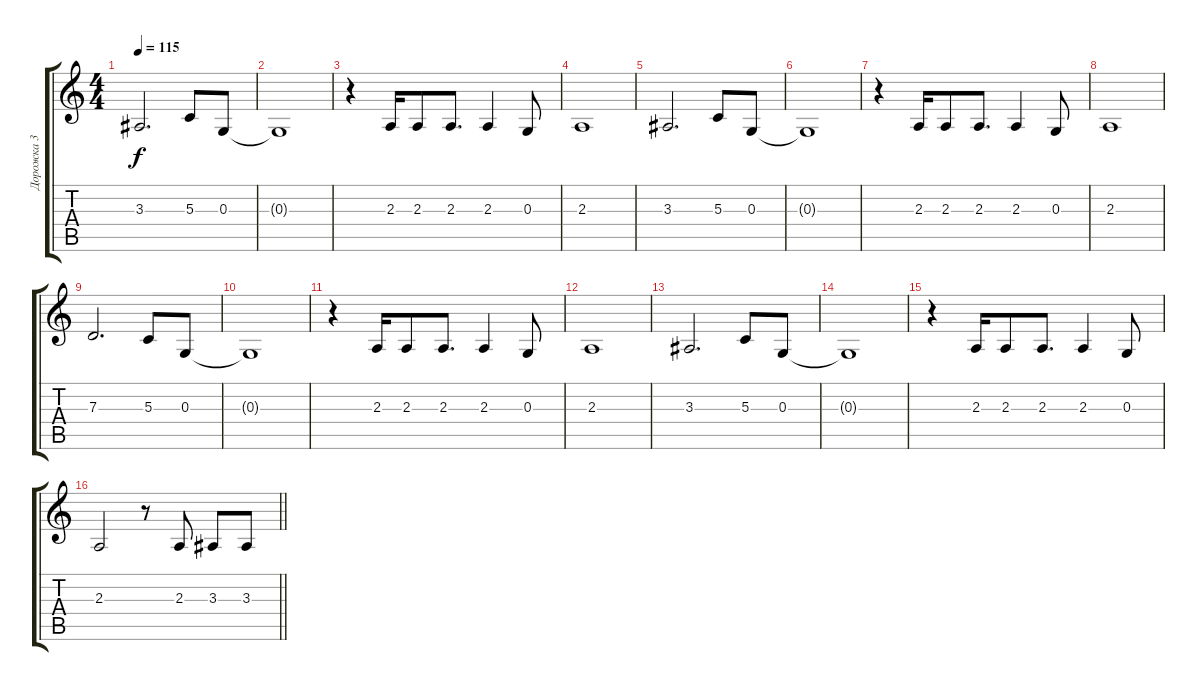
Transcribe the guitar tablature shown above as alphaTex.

\track ("Дорожка 3" "Дорожка 3") {instrument pad3polysynth}
\staff {score tabs}
\tuning (E4 B3 G3 D3 A2 D2) {hide}
\ts (4 4)
\section ("" "")
\tempo 115
\clef g2
\ks c
3.3.2{d dy f} 5.3.8 0.3.8 |
0.3{t}.1 |
r.4 2.3.16 2.3.8 2.3.8{d} 2.3.4 0.3.8 |
2.3.1 |
3.3.2{d} 5.3.8 0.3.8 |
0.3{t}.1 |
r.4 2.3.16 2.3.8 2.3.8{d} 2.3.4 0.3.8 |
2.3.1 |
7.3.2{d} 5.3.8 0.3.8 |
0.3{t}.1 |
r.4 2.3.16 2.3.8 2.3.8{d} 2.3.4 0.3.8 |
2.3.1 |
3.3.2{d} 5.3.8 0.3.8 |
0.3{t}.1 |
r.4 2.3.16 2.3.8 2.3.8{d} 2.3.4 0.3.8 |
\barLineRight lightlight
2.3.2 r.8 2.3.8 3.3.8 3.3.8
